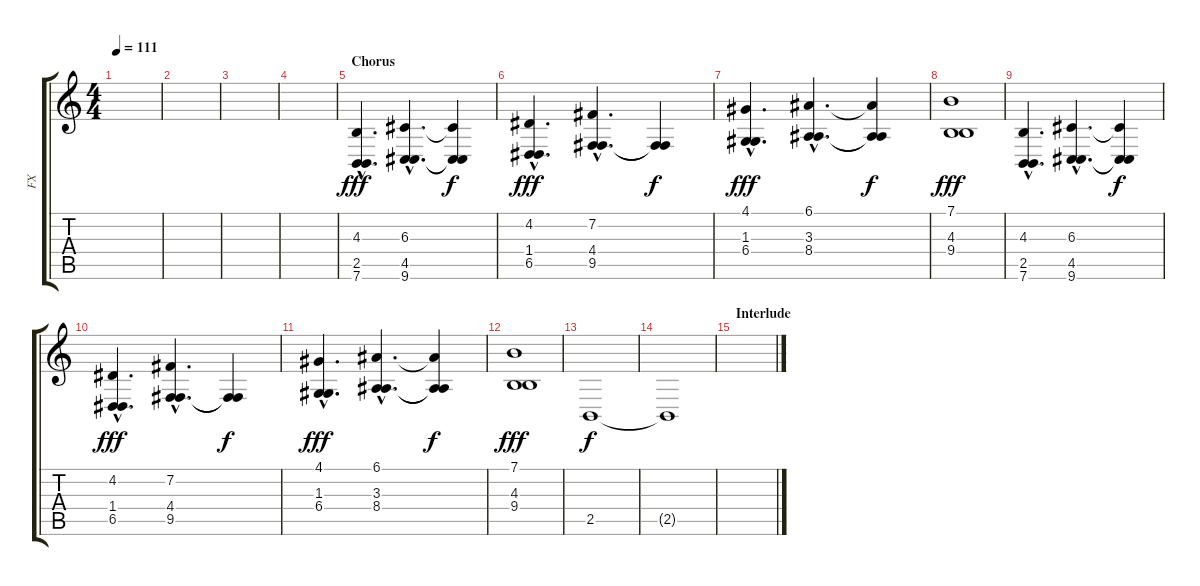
\track ("FX" "FX") {instrument pad1newage}
\staff {score tabs}
\tuning (E4 B3 G3 D3 A2 E2) {hide}
\ts (4 4)
\tempo 111
\clef g2
\ks c
|
|
|
|
\section ("" "Chorus")
(4.3{hac} 2.5{hac} 7.6{hac}).4{d dy fff} (6.3{hac} 4.5{hac} 9.6{hac}).4{d} (6.3{t} 4.5{t} 9.6{t}).4{dy f} |
(4.2{hac} 1.4{hac} 6.5{hac}).4{d dy fff} (7.2{hac} 4.4{hac} 9.5{hac}).4{d} (4.4{t} 9.5{t}).4{dy f} |
(4.1{hac} 1.3{hac} 6.4{hac}).4{d dy fff} (6.1{hac} 3.3{hac} 8.4{hac}).4{d} (6.1{t} 3.3{t} 8.4{t}).4{dy f} |
(7.1 4.3 9.4).1{dy fff} |
(4.3{hac} 2.5{hac} 7.6{hac}).4{d} (6.3{hac} 4.5{hac} 9.6{hac}).4{d} (6.3{t} 4.5{t} 9.6{t}).4{dy f} |
(4.2{hac} 1.4{hac} 6.5{hac}).4{d dy fff} (7.2{hac} 4.4{hac} 9.5{hac}).4{d} (4.4{t} 9.5{t}).4{dy f} |
(4.1{hac} 1.3{hac} 6.4{hac}).4{d dy fff} (6.1{hac} 3.3{hac} 8.4{hac}).4{d} (6.1{t} 3.3{t} 8.4{t}).4{dy f} |
(7.1 4.3 9.4).1{dy fff} |
2.5.1{dy f} |
2.5{t}.1 |
\section ("" "Interlude")
